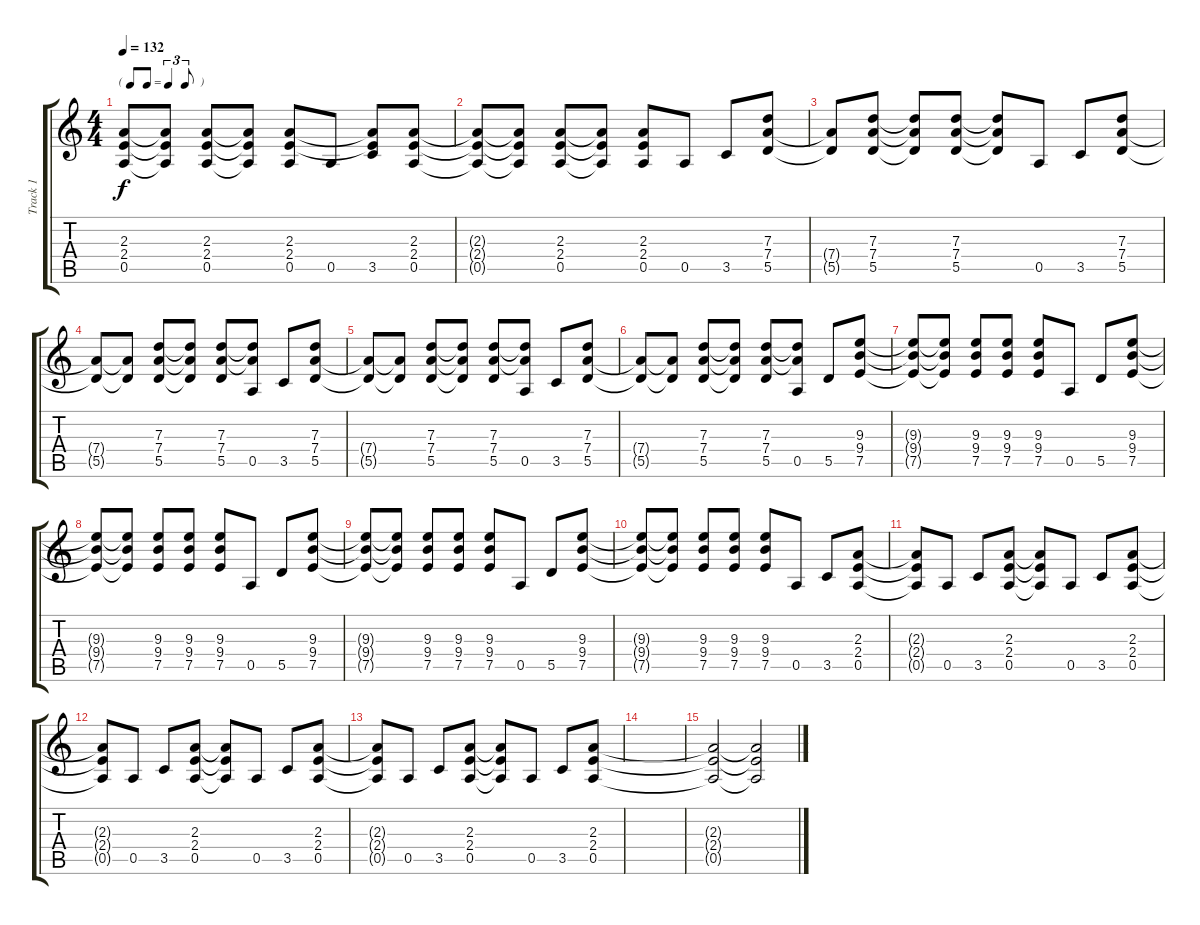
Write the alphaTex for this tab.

\track ("Track 1" "Track 1") {instrument distortionguitar}
\staff {score tabs}
\tuning (E4 B3 G3 D3 A2 E2) {hide}
\ts (4 4)
\tf triplet8th
\tempo 132
\clef g2
\ks c
(2.3{t} 2.4{t} 0.5{t}).8{dy f} (2.3{t} 2.4{t} 0.5{t}).8 (2.3 2.4 0.5).8 (2.3{t} 2.4{t} 0.5{t}).8 (2.3 2.4 0.5).8 0.5.8 (2.3{t} 2.4{t} 3.5).8 (2.3 2.4 0.5).8 |
(2.3{t} 2.4{t} 0.5{t}).8 (2.3{t} 2.4{t} 0.5{t}).8 (2.3 2.4 0.5).8 (2.3{t} 2.4{t} 0.5{t}).8 (2.3 2.4 0.5).8 0.5.8 3.5.8 (7.3 7.4 5.5).8 |
(7.4{t} 5.5{t}).8 (7.3 7.4 5.5).8 (7.3{t} 7.4{t} 5.5{t}).8 (7.3 7.4 5.5).8 (7.3{t} 7.4{t} 5.5{t}).8 0.5.8 3.5.8 (7.3 7.4 5.5).8 |
(7.4{t} 5.5{t}).8 (7.4{t} 5.5{t}).8 (7.3 7.4 5.5).8 (7.3{t} 7.4{t} 5.5{t}).8 (7.3 7.4 5.5).8 (7.3{t} 7.4{t} 0.5).8 3.5.8 (7.3 7.4 5.5).8 |
(7.4{t} 5.5{t}).8 (7.4{t} 5.5{t}).8 (7.3 7.4 5.5).8 (7.3{t} 7.4{t} 5.5{t}).8 (7.3 7.4 5.5).8 (7.3{t} 7.4{t} 0.5).8 3.5.8 (7.3 7.4 5.5).8 |
(7.4{t} 5.5{t}).8 (7.4{t} 5.5{t}).8 (7.3 7.4 5.5).8 (7.3{t} 7.4{t} 5.5{t}).8 (7.3 7.4 5.5).8 (7.3{t} 7.4{t} 0.5).8 5.5.8 (9.3 9.4 7.5).8 |
(9.3{t} 9.4{t} 7.5{t}).8 (9.3{t} 9.4{t} 7.5{t}).8 (9.3 9.4 7.5).8 (9.3 9.4 7.5).8 (9.3 9.4 7.5).8 0.5.8 5.5.8 (9.3 9.4 7.5).8 |
(9.3{t} 9.4{t} 7.5{t}).8 (9.3{t} 9.4{t} 7.5{t}).8 (9.3 9.4 7.5).8 (9.3 9.4 7.5).8 (9.3 9.4 7.5).8 0.5.8 5.5.8 (9.3 9.4 7.5).8 |
(9.3{t} 9.4{t} 7.5{t}).8 (9.3{t} 9.4{t} 7.5{t}).8 (9.3 9.4 7.5).8 (9.3 9.4 7.5).8 (9.3 9.4 7.5).8 0.5.8 5.5.8 (9.3 9.4 7.5).8 |
(9.3{t} 9.4{t} 7.5{t}).8 (9.3{t} 9.4{t} 7.5{t}).8 (9.3 9.4 7.5).8 (9.3 9.4 7.5).8 (9.3 9.4 7.5).8 0.5.8 3.5.8 (2.3 2.4 0.5).8 |
(2.3{t} 2.4{t} 0.5{t}).8 0.5.8 3.5.8 (2.3 2.4 0.5).8 (2.3{t} 2.4{t} 0.5{t}).8 0.5.8 3.5.8 (2.3 2.4 0.5).8 |
(2.3{t} 2.4{t} 0.5{t}).8 0.5.8 3.5.8 (2.3 2.4 0.5).8 (2.3{t} 2.4{t} 0.5{t}).8 0.5.8 3.5.8 (2.3 2.4 0.5).8 |
(2.3{t} 2.4{t} 0.5{t}).8 0.5.8 3.5.8 (2.3 2.4 0.5).8 (2.3{t} 2.4{t} 0.5{t}).8 0.5.8 3.5.8 (2.3 2.4 0.5).8 |
|
(2.3{t} 2.4{t} 0.5{t}).2 (2.3{t} 2.4{t} 0.5{t}).2
